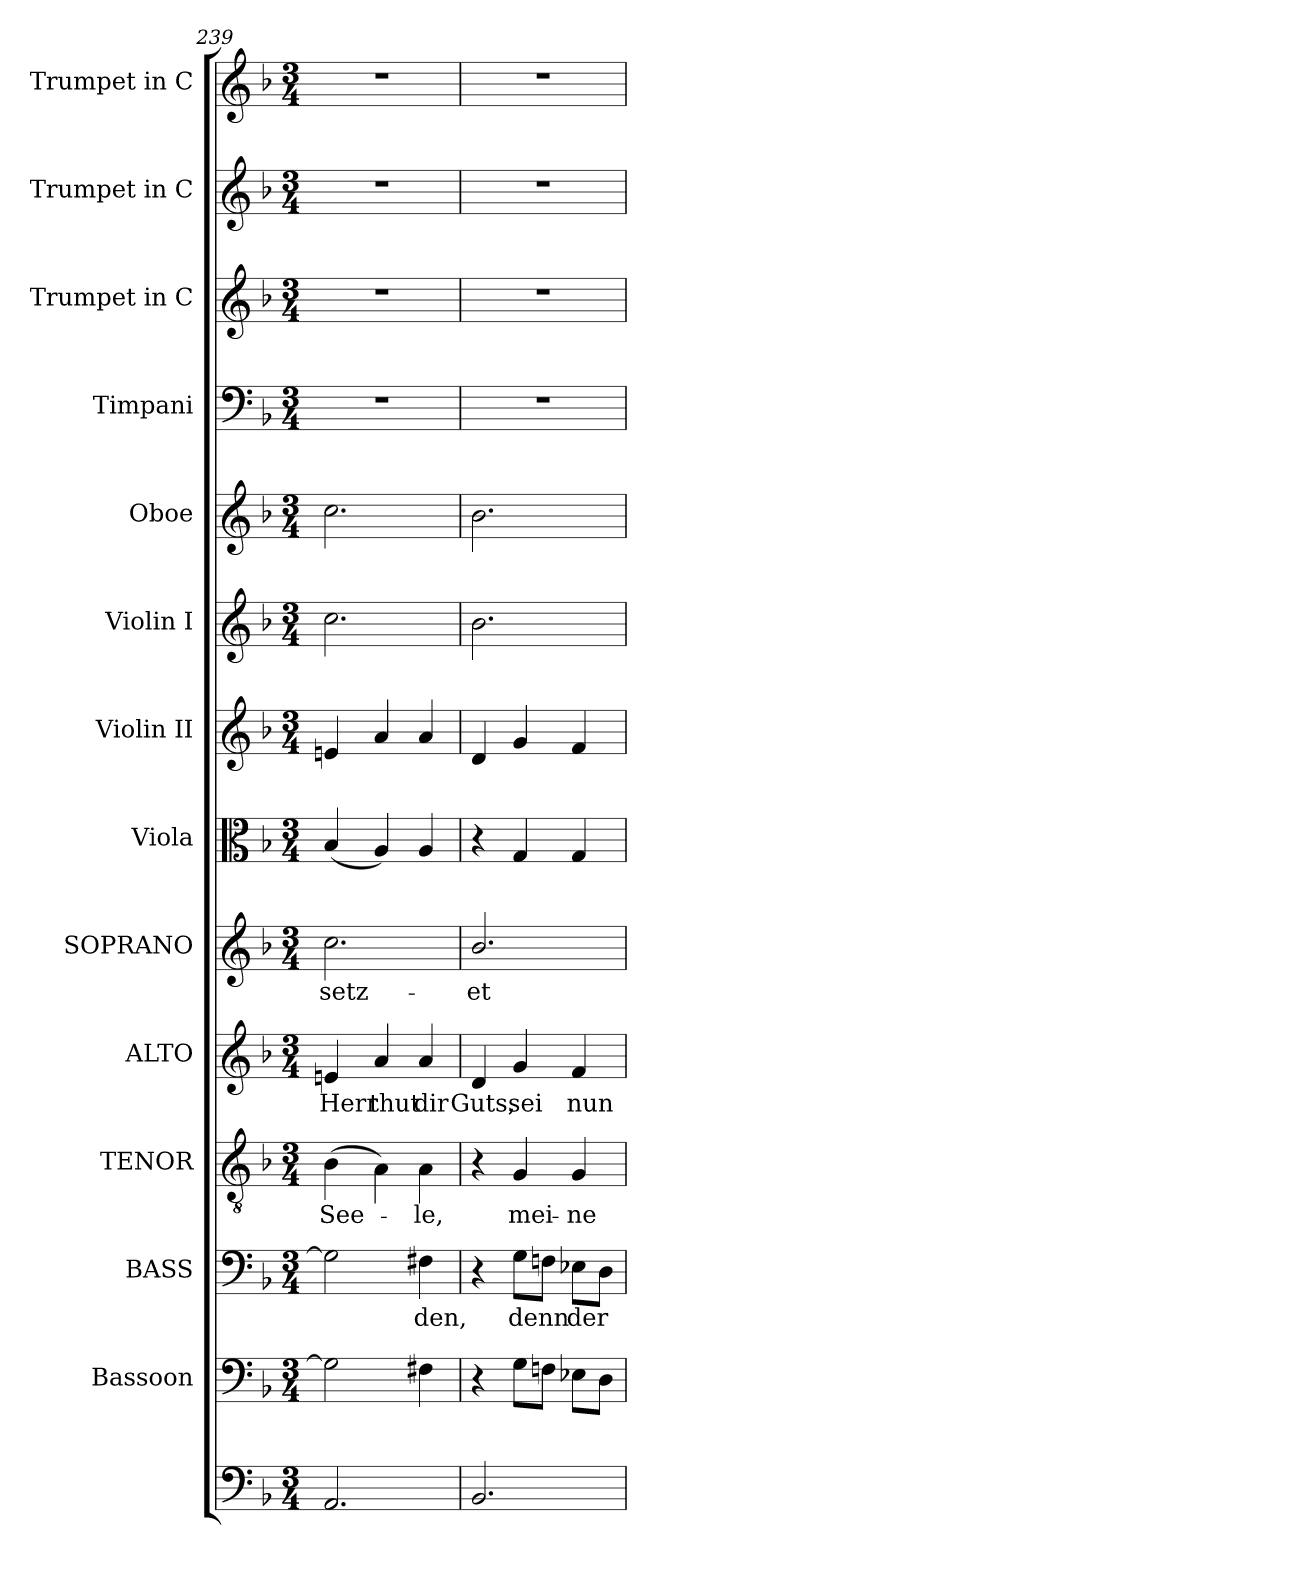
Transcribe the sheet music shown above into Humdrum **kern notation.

**kern	**kern	**kern	**text	**kern	**text	**kern	**text	**kern	**text	**kern	**kern	**kern	**kern	**kern	**kern	**kern	**kern
*part14	*part13	*part12	*part12	*part11	*part11	*part10	*part10	*part9	*part9	*part8	*part7	*part6	*part5	*part4	*part3	*part2	*part1
*staff14	*staff13	*staff12	*staff12	*staff11	*staff11	*staff10	*staff10	*staff9	*staff9	*staff8	*staff7	*staff6	*staff5	*staff4	*staff3	*staff2	*staff1
*	*I"Bassoon	*I"BASS	*	*I"TENOR	*	*I"ALTO	*	*I"SOPRANO	*	*I"Viola	*I"Violin II	*I"Violin I	*I"Oboe	*I"Timpani	*I"Trumpet in C	*I"Trumpet in C	*I"Trumpet in C
*	*	*	*	*	*	*I'Alto	*	*I'Soprano	*	*I'Viola	*I'Violin II	*I'Violin I	*I'Oboe	*I'Timp.	*	*	*
*clefF4	*clefF4	*clefF4	*	*clefGv2	*	*clefG2	*	*clefG2	*	*clefC3	*clefG2	*clefG2	*clefG2	*clefF4	*clefG2	*clefG2	*clefG2
*	*	*	*	*ITrd7c12	*	*	*	*	*	*	*	*	*	*	*	*	*
*k[b-]	*k[b-]	*k[b-]	*	*k[b-]	*	*k[b-]	*	*k[b-]	*	*k[b-]	*k[b-]	*k[b-]	*k[b-]	*k[b-]	*k[b-]	*k[b-]	*k[b-]
*F:	*F:	*F:	*	*F:	*	*F:	*	*F:	*	*F:	*F:	*F:	*F:	*F:	*F:	*F:	*F:
*M3/4	*M3/4	*M3/4	*	*M3/4	*	*M3/4	*	*M3/4	*	*M3/4	*M3/4	*M3/4	*M3/4	*M3/4	*M3/4	*M3/4	*M3/4
=239	=239	=239	=239	=239	=239	=239	=239	=239	=239	=239	=239	=239	=239	=239	=239	=239	=239
!	!	!	!	!	!LO:LY:b:color=#000000	!	!	!	!	!	!	!	!	!	!	!	!
!	!	!	!	!	!	!	!LO:LY:b:color=#000000	!	!	!	!	!	!	!	!	!	!
!	!	!	!	!	!	!	!	!	!LO:LY:b:color=#000000	!	!	!	!	!LO:N:vis=1	!LO:N:vis=1	!LO:N:vis=1	!LO:N:vis=1
2.AAi/	2Gi\]	2Gi\]	.	(4BB-i\	See-	4eni/	Herr	2.cci\	setz-	(4B-i/	4eni/	2.cci\	2.cci\	2.r	2.r	2.r	2.r
!	!	!	!	!	!	!	!LO:LY:b:color=#000000	!	!	!	!	!	!	!	!	!	!
.	.	.	.	4AAi\)	.	4ai/	thut	.	.	4Ai/)	4ai/	.	.	.	.	.	.
!	!	!	!LO:LY:b:color=#000000	!	!	!	!	!	!	!	!	!	!	!	!	!	!
!	!	!	!	!	!LO:LY:b:color=#000000	!	!	!	!	!	!	!	!	!	!	!	!
!	!	!	!	!	!	!	!LO:LY:b:color=#000000	!	!	!	!	!	!	!	!	!	!
.	4F#Xi\	4F#Xi\	-den,	4AAi\	-le,	4ai/	dir	.	.	4Ai/	4ai/	.	.	.	.	.	.
!!LO:LB:g=z
=240	=240	=240	=240	=240	=240	=240	=240	=240	=240	=240	=240	=240	=240	=240	=240	=240	=240
!	!	!	!	!	!	!	!LO:LY:b:color=#000000	!	!	!	!	!	!	!	!	!	!
!	!	!	!	!	!	!	!	!	!LO:LY:b:color=#000000	!	!	!	!	!LO:N:vis=1	!LO:N:vis=1	!LO:N:vis=1	!LO:N:vis=1
2.BB-i/	4r	4r	.	4r	.	4di/	Guts,	2.b-i/	-et	4r	4di/	2.b-i\	2.b-i\	2.r	2.r	2.r	2.r
!	!	!	!LO:LY:b:color=#000000	!	!	!	!	!	!	!	!	!	!	!	!	!	!
!	!	!	!	!	!LO:LY:b:color=#000000	!	!	!	!	!	!	!	!	!	!	!	!
!	!	!	!	!	!	!	!LO:LY:b:color=#000000	!	!	!	!	!	!	!	!	!	!
.	8Gi\L	8Gi\L	denn	4GGi/	mei-	4gi/	sei	.	.	4Gi/	4gi/	.	.	.	.	.	.
.	8Fni\J	8Fni\J	.	.	.	.	.	.	.	.	.	.	.	.	.	.	.
!	!	!	!LO:LY:b:color=#000000	!	!	!	!	!	!	!	!	!	!	!	!	!	!
!	!	!	!	!	!LO:LY:b:color=#000000	!	!	!	!	!	!	!	!	!	!	!	!
!	!	!	!	!	!	!	!LO:LY:b:color=#000000	!	!	!	!	!	!	!	!	!	!
.	8E-Xi\L	8E-Xi\L	der	4GGi/	-ne	4fi/	nun	.	.	4Gi/	4fi/	.	.	.	.	.	.
.	8Di\J	8Di\J	.	.	.	.	.	.	.	.	.	.	.	.	.	.	.
=	=	=	=	=	=	=	=	=	=	=	=	=	=	=	=	=	=
*-	*-	*-	*-	*-	*-	*-	*-	*-	*-	*-	*-	*-	*-	*-	*-	*-	*-
